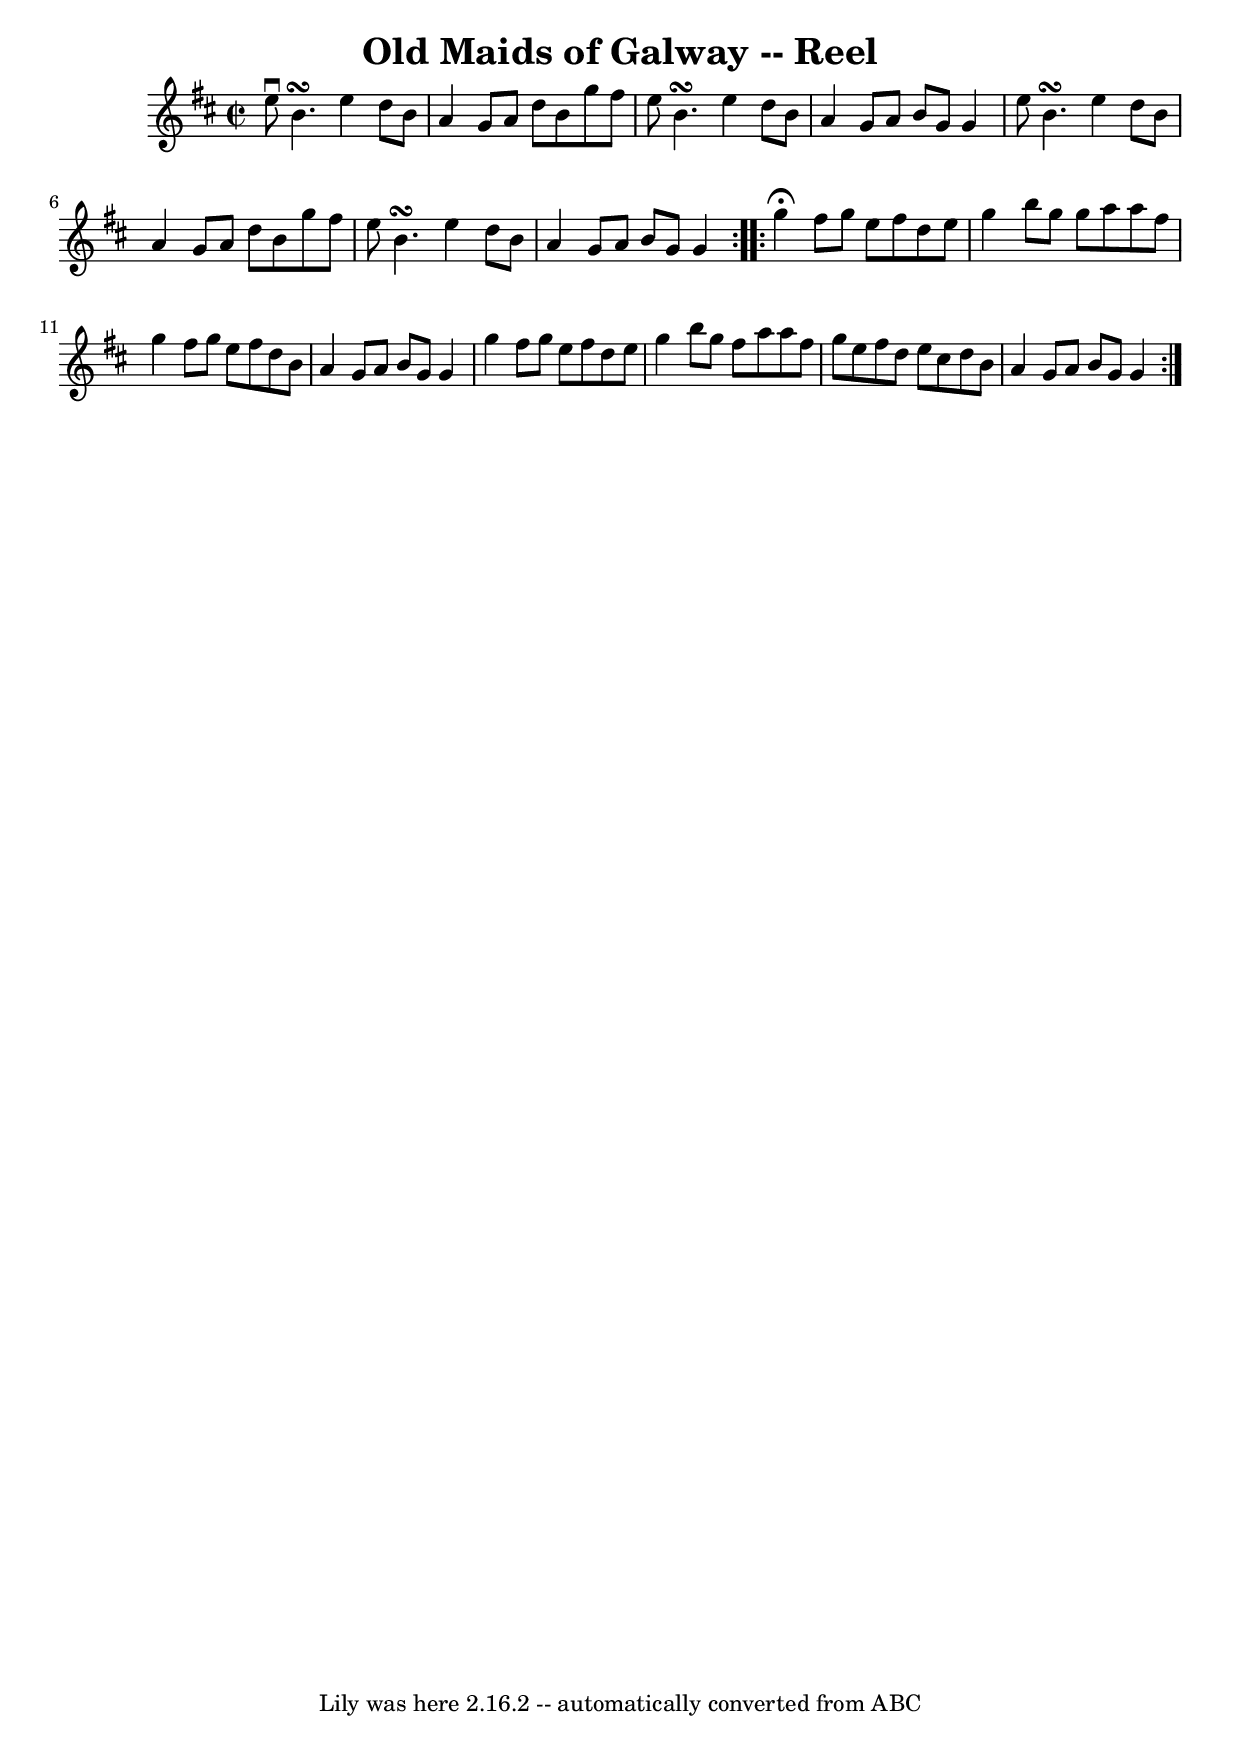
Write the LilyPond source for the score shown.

\version "2.16.2"
\include "Mammoth.ily"
\header {
	%% book = "Ryan's Mammoth Collection"
	crossRefNumber = "1"
	footnotes = ""
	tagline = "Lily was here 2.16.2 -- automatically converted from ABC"
	title = "Old Maids of Galway -- Reel"
}
voicedefault =  {


\repeat volta 2 {
\override Staff.TimeSignature #'style = #'C
 \time 2/2 
\key e \dorian e''8^\downbow b'4.\turn e''4 d''8 b'8  
|
 a'4 g'8 a'8 d''8 b'8 g''8 fis''8  |
 e''8  
 b'4.\turn e''4 d''8 b'8  |
 a'4 g'8 a'8 b'8 g'8  
 g'4  |
 e''8 b'4.\turn e''4 d''8 b'8  |
 a'4    
g'8 a'8 d''8 b'8 g''8 fis''8  |
 e''8 b'4.\turn    
e''4 d''8 b'8  |
 a'4 g'8 a'8 b'8 g'8 g'4    
} \repeat volta 2 { g''4^\fermata fis''8 g''8 e''8 fis''8    
d''8 e''8  |
 g''4 b''8 g''8 g''8 a''8 a''8 fis''8 
 |
 g''4 fis''8 g''8 e''8 fis''8 d''8 b'8  |
   
a'4 g'8 a'8 b'8 g'8 g'4  |
 g''4 fis''8 g''8    
e''8 fis''8 d''8 e''8  |
 g''4 b''8 g''8 fis''8    
a''8 a''8 fis''8  |
 g''8 e''8 fis''8 d''8 e''8    
cis''8 d''8 b'8  |
 a'4 g'8 a'8 b'8 g'8 g'4  }   
}

\score{
    <<

	\context Staff="default"
	{
	    \voicedefault 
	}

    >>
	\layout {
	}
	\midi {}
}
